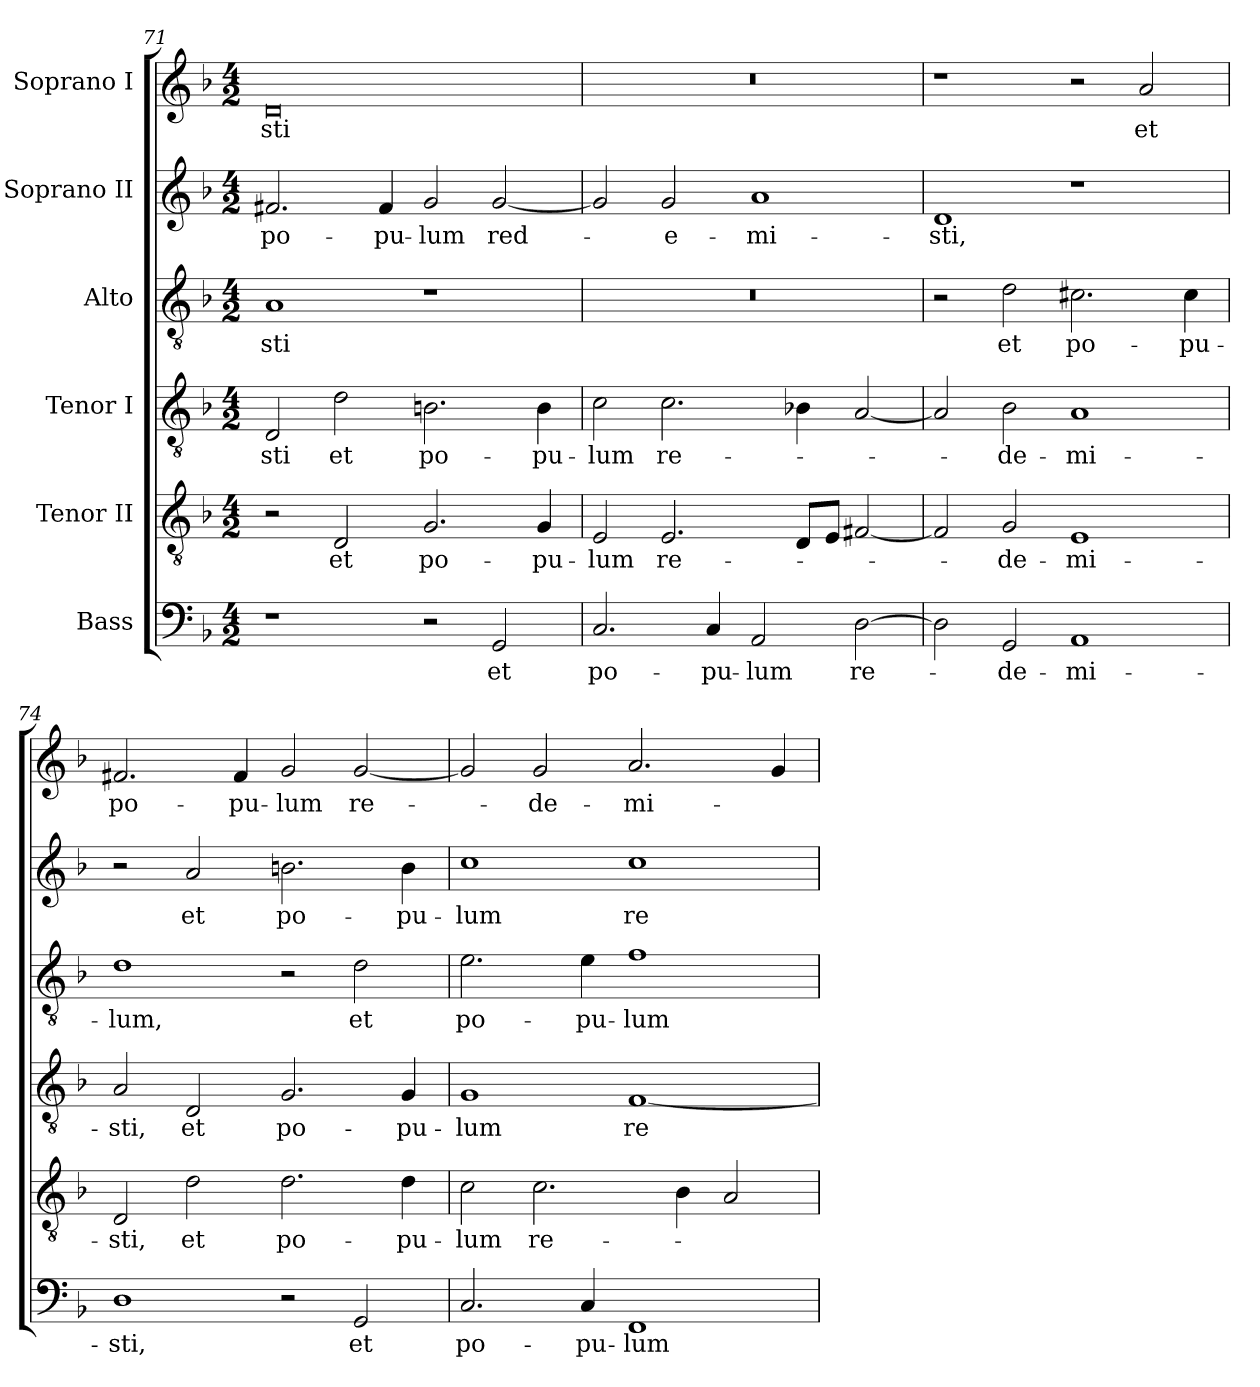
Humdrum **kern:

**kern	**text	**kern	**text	**kern	**text	**kern	**text	**kern	**text	**kern	**text
*part6	*part6	*part5	*part5	*part4	*part4	*part3	*part3	*part2	*part2	*part1	*part1
*staff6	*staff6	*staff5	*staff5	*staff4	*staff4	*staff3	*staff3	*staff2	*staff2	*staff1	*staff1
*I"Bass	*	*I"Tenor II	*	*I"Tenor I	*	*I"Alto	*	*I"Soprano II	*	*I"Soprano I	*
*clefF4	*	*clefGv2	*	*clefGv2	*	*clefGv2	*	*clefG2	*	*clefG2	*
*k[b-]	*	*k[b-]	*	*k[b-]	*	*k[b-]	*	*k[b-]	*	*k[b-]	*
*F:	*	*F:	*	*F:	*	*F:	*	*F:	*	*F:	*
*M4/2	*	*M4/2	*	*M4/2	*	*M4/2	*	*M4/2	*	*M4/2	*
=71	=71	=71	=71	=71	=71	=71	=71	=71	=71	=71	=71
!	!	!	!	!	!LO:LY:b:color=#000000	!	!	!	!	!	!
!	!	!	!	!	!	!	!LO:LY:b:color=#000000	!	!	!	!
!	!	!	!	!	!	!	!	!	!LO:LY:b:color=#000000	!	!
!	!	!	!	!	!	!	!	!	!	!	!LO:LY:b:color=#000000
1r	.	2r	.	2Di/	-sti	1Ai	-sti	2.f#Xi/	po-	0di	-sti
!	!	!	!LO:LY:b:color=#000000	!	!	!	!	!	!	!	!
!	!	!	!	!	!LO:LY:b:color=#000000	!	!	!	!	!	!
.	.	2Di/	et	2di\	et	.	.	.	.	.	.
!	!	!	!	!	!	!	!	!	!LO:LY:b:color=#000000	!	!
.	.	.	.	.	.	.	.	4f#i/	-pu-	.	.
!	!	!	!LO:LY:b:color=#000000	!	!	!	!	!	!	!	!
!	!	!	!	!	!LO:LY:b:color=#000000	!	!	!	!	!	!
!	!	!	!	!	!	!	!	!	!LO:LY:b:color=#000000	!	!
2r	.	2.Gi/	po-	2.Bni\	po-	1r	.	2gi/	-lum	.	.
!	!LO:LY:b:color=#000000	!	!	!	!	!	!	!	!	!	!
!	!	!	!	!	!	!	!	!	!LO:LY:b:color=#000000	!	!
2GGi/	et	.	.	.	.	.	.	[<2gi/	red-	.	.
!	!	!	!LO:LY:b:color=#000000	!	!	!	!	!	!	!	!
!	!	!	!	!	!LO:LY:b:color=#000000	!	!	!	!	!	!
.	.	4Gi/	-pu-	4Bi\	-pu-	.	.	.	.	.	.
!!LO:LB:g=z
=72	=72	=72	=72	=72	=72	=72	=72	=72	=72	=72	=72
!	!LO:LY:b:color=#000000	!	!	!	!	!	!	!	!	!	!
!	!	!	!LO:LY:b:color=#000000	!	!	!	!	!	!	!	!
!	!	!	!	!	!LO:LY:b:color=#000000	!LO:N:vis=1	!	!	!	!LO:N:vis=1	!
2.Ci/	po-	2Ei/	-lum	2ci\	-lum	0r	.	2gi/]	.	0r	.
!	!	!	!LO:LY:b:color=#000000	!	!	!	!	!	!	!	!
!	!	!	!	!	!LO:LY:b:color=#000000	!	!	!	!	!	!
!	!	!	!	!	!	!	!	!	!LO:LY:b:color=#000000	!	!
.	.	2.Ei/	re-	2.ci\	re-	.	.	2gi/	-e-	.	.
!	!LO:LY:b:color=#000000	!	!	!	!	!	!	!	!	!	!
4Ci/	-pu-	.	.	.	.	.	.	.	.	.	.
!	!LO:LY:b:color=#000000	!	!	!	!	!	!	!	!	!	!
!	!	!	!	!	!	!	!	!	!LO:LY:b:color=#000000	!	!
2AAi/	-lum	.	.	.	.	.	.	1ai	-mi-	.	.
.	.	8Di/L	.	4B-Xi\	.	.	.	.	.	.	.
.	.	8Ei/J	.	.	.	.	.	.	.	.	.
!	!LO:LY:b:color=#000000	!	!	!	!	!	!	!	!	!	!
[>2Di\	re-	[<2F#Xi/	.	[<2Ai/	.	.	.	.	.	.	.
=73	=73	=73	=73	=73	=73	=73	=73	=73	=73	=73	=73
!	!	!	!	!	!	!	!	!	!LO:LY:b:color=#000000	!	!
2Di\]	.	2F#i/]	.	2Ai/]	.	2r	.	1di	-sti,	1r	.
!	!LO:LY:b:color=#000000	!	!	!	!	!	!	!	!	!	!
!	!	!	!LO:LY:b:color=#000000	!	!	!	!	!	!	!	!
!	!	!	!	!	!LO:LY:b:color=#000000	!	!	!	!	!	!
!	!	!	!	!	!	!	!LO:LY:b:color=#000000	!	!	!	!
2GGi/	-de-	2Gi/	-de-	2B-i\	-de-	2di\	et	.	.	.	.
!	!LO:LY:b:color=#000000	!	!	!	!	!	!	!	!	!	!
!	!	!	!LO:LY:b:color=#000000	!	!	!	!	!	!	!	!
!	!	!	!	!	!LO:LY:b:color=#000000	!	!	!	!	!	!
!	!	!	!	!	!	!	!LO:LY:b:color=#000000	!	!	!	!
1AAi	-mi-	1Ei	-mi-	1Ai	-mi-	2.c#Xi\	po-	1r	.	2r	.
!	!	!	!	!	!	!	!	!	!	!	!LO:LY:b:color=#000000
.	.	.	.	.	.	.	.	.	.	2ai/	et
!	!	!	!	!	!	!	!LO:LY:b:color=#000000	!	!	!	!
.	.	.	.	.	.	4c#i\	-pu-	.	.	.	.
=74	=74	=74	=74	=74	=74	=74	=74	=74	=74	=74	=74
!	!LO:LY:b:color=#000000	!	!	!	!	!	!	!	!	!	!
!	!	!	!LO:LY:b:color=#000000	!	!	!	!	!	!	!	!
!	!	!	!	!	!LO:LY:b:color=#000000	!	!	!	!	!	!
!	!	!	!	!	!	!	!LO:LY:b:color=#000000	!	!	!	!
!	!	!	!	!	!	!	!	!	!	!	!LO:LY:b:color=#000000
1Di	-sti,	2Di/	-sti,	2Ai/	-sti,	1di	-lum,	2r	.	2.f#Xi/	po-
!	!	!	!LO:LY:b:color=#000000	!	!	!	!	!	!	!	!
!	!	!	!	!	!LO:LY:b:color=#000000	!	!	!	!	!	!
!	!	!	!	!	!	!	!	!	!LO:LY:b:color=#000000	!	!
.	.	2di\	et	2Di/	et	.	.	2ai/	et	.	.
!	!	!	!	!	!	!	!	!	!	!	!LO:LY:b:color=#000000
.	.	.	.	.	.	.	.	.	.	4f#i/	-pu-
!	!	!	!LO:LY:b:color=#000000	!	!	!	!	!	!	!	!
!	!	!	!	!	!LO:LY:b:color=#000000	!	!	!	!	!	!
!	!	!	!	!	!	!	!	!	!LO:LY:b:color=#000000	!	!
!	!	!	!	!	!	!	!	!	!	!	!LO:LY:b:color=#000000
2r	.	2.di\	po-	2.Gi/	po-	2r	.	2.bni\	po-	2gi/	-lum
!	!LO:LY:b:color=#000000	!	!	!	!	!	!	!	!	!	!
!	!	!	!	!	!	!	!LO:LY:b:color=#000000	!	!	!	!
!	!	!	!	!	!	!	!	!	!	!	!LO:LY:b:color=#000000
2GGi/	et	.	.	.	.	2di\	et	.	.	[<2gi/	re-
!	!	!	!LO:LY:b:color=#000000	!	!	!	!	!	!	!	!
!	!	!	!	!	!LO:LY:b:color=#000000	!	!	!	!	!	!
!	!	!	!	!	!	!	!	!	!LO:LY:b:color=#000000	!	!
.	.	4di\	-pu-	4Gi/	-pu-	.	.	4bi\	-pu-	.	.
=75	=75	=75	=75	=75	=75	=75	=75	=75	=75	=75	=75
!	!LO:LY:b:color=#000000	!	!	!	!	!	!	!	!	!	!
!	!	!	!LO:LY:b:color=#000000	!	!	!	!	!	!	!	!
!	!	!	!	!	!LO:LY:b:color=#000000	!	!	!	!	!	!
!	!	!	!	!	!	!	!LO:LY:b:color=#000000	!	!	!	!
!	!	!	!	!	!	!	!	!	!LO:LY:b:color=#000000	!	!
2.Ci/	po-	2ci\	-lum	1Gi	-lum	2.ei\	po-	1cci	-lum	2gi/]	.
!	!	!	!LO:LY:b:color=#000000	!	!	!	!	!	!	!	!
!	!	!	!	!	!	!	!	!	!	!	!LO:LY:b:color=#000000
.	.	2.ci\	re-	.	.	.	.	.	.	2gi/	-de-
!	!LO:LY:b:color=#000000	!	!	!	!	!	!	!	!	!	!
!	!	!	!	!	!	!	!LO:LY:b:color=#000000	!	!	!	!
4Ci/	-pu-	.	.	.	.	4ei\	-pu-	.	.	.	.
!	!LO:LY:b:color=#000000	!	!	!	!	!	!	!	!	!	!
!	!	!	!	!	!LO:LY:b:color=#000000	!	!	!	!	!	!
!	!	!	!	!	!	!	!LO:LY:b:color=#000000	!	!	!	!
!	!	!	!	!	!	!	!	!	!LO:LY:b:color=#000000	!	!
!	!	!	!	!	!	!	!	!	!	!	!LO:LY:b:color=#000000
1FFi	-lum	.	.	[<1Fi	re-	1fi	-lum	1cci	re-	2.ai/	-mi-
.	.	4B-i\	.	.	.	.	.	.	.	.	.
.	.	2Ai/	.	.	.	.	.	.	.	.	.
.	.	.	.	.	.	.	.	.	.	4gi/	.
=	=	=	=	=	=	=	=	=	=	=	=
*-	*-	*-	*-	*-	*-	*-	*-	*-	*-	*-	*-
